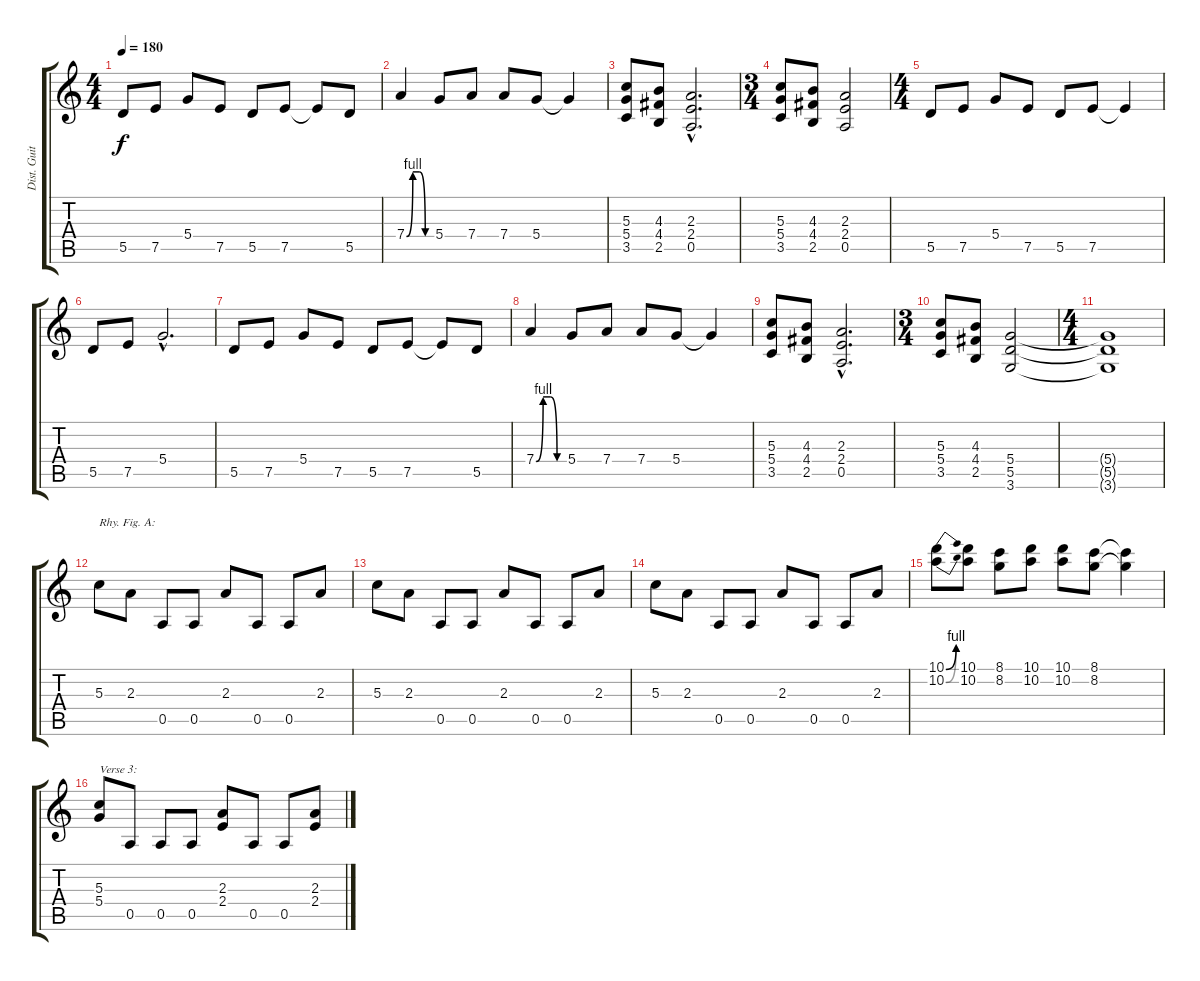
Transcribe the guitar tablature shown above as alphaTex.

\track ("Dist. Guitar 2" "Dist. Guit") {instrument overdrivenguitar}
\staff {score tabs}
\tuning (E4 B3 G3 D3 A2 E2) {hide}
\ts (4 4)
\tempo 180
\clef g2
\ks c
5.5.8{dy f} 7.5.8 5.4.8 7.5.8 5.5.8 7.5.8 7.5{t}.8 5.5.8 |
7.4{be (custom 0 0 15 4 30 4 45 0 60 0)}.4 5.4.8 7.4.8 7.4.8 5.4.8 5.4{t}.4 |
(5.3 5.4 3.5).8 (4.3 4.4 2.5).8 (2.3{hac} 2.4{hac} 0.5{hac}).2{d} |
\ts (3 4)
(5.3 5.4 3.5).8 (4.3 4.4 2.5).8 (2.3 2.4 0.5).2 |
\ts (4 4)
5.5.8 7.5.8 5.4.8 7.5.8 5.5.8 7.5.8 7.5{t}.4 |
5.5.8 7.5.8 5.4{hac}.2{d} |
5.5.8 7.5.8 5.4.8 7.5.8 5.5.8 7.5.8 7.5{t}.8 5.5.8 |
7.4{be (custom 0 0 15 4 30 4 45 0 60 0)}.4 5.4.8 7.4.8 7.4.8 5.4.8 5.4{t}.4 |
(5.3 5.4 3.5).8 (4.3 4.4 2.5).8 (2.3{hac} 2.4{hac} 0.5{hac}).2{d} |
\ts (3 4)
(5.3 5.4 3.5).8 (4.3 4.4 2.5).8 (5.4 5.5 3.6).2 |
\ts (4 4)
(5.4{t} 5.5{t} 3.6{t}).1 |
5.3.8{txt "Rhy. Fig. A:"} 2.3.8 0.5.8 0.5.8 2.3.8 0.5.8 0.5.8 2.3.8 |
5.3.8 2.3.8 0.5.8 0.5.8 2.3.8 0.5.8 0.5.8 2.3.8 |
5.3.8 2.3.8 0.5.8 0.5.8 2.3.8 0.5.8 0.5.8 2.3.8 |
(10.1{be (bend 0 0 60 4)} 10.2{be (bend 0 0 60 4)}).8 (10.1 10.2).8 (8.1 8.2).8 (10.1 10.2).8 (10.1 10.2).8 (8.1 8.2).8 (8.1{t} 8.2{t}).4 |
(5.3 5.4).8{txt "Verse 3:"} 0.5.8 0.5.8 0.5.8 (2.3 2.4).8 0.5.8 0.5.8 (2.3 2.4).8
